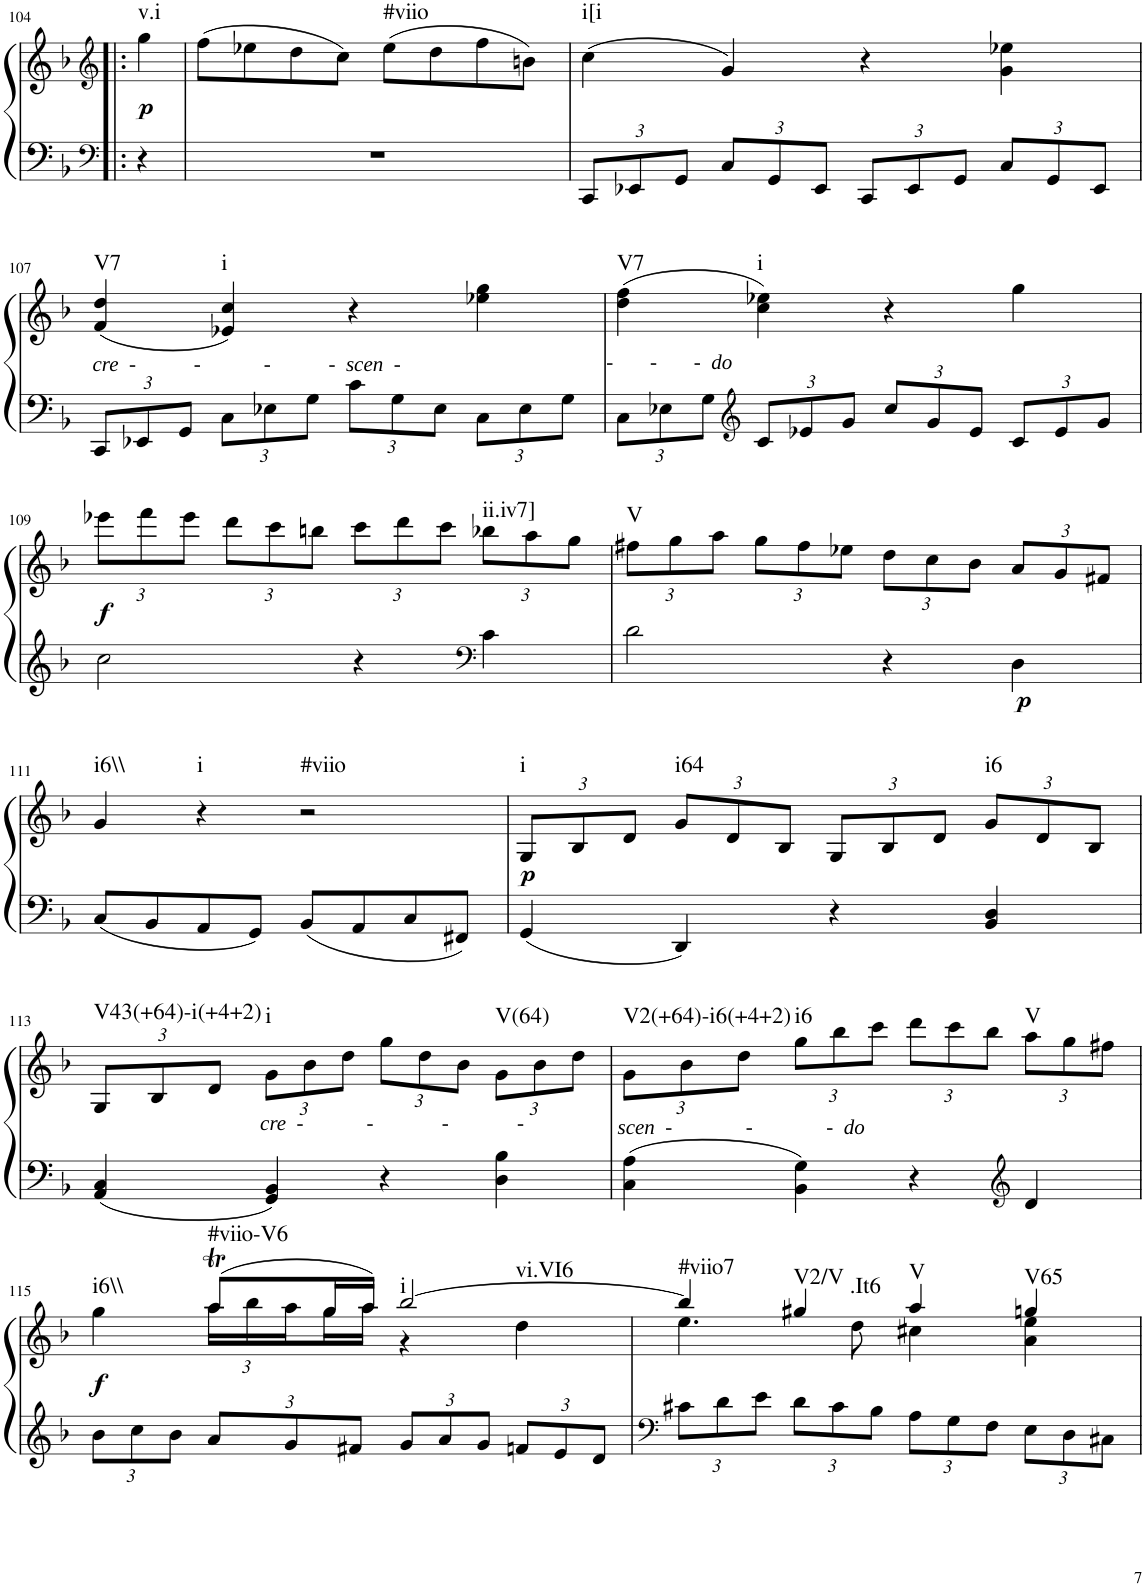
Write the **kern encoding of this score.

**kern	**kern	**dynam	**harte
*part1	*part1	*part1	*part1
*staff2	*staff1	*staff1/2	*
*I"unbenannt2	*	*	*
!!LO:PB:g=z
*clefF4	*clefG2	*	*
*k[b-]	*k[b-]	*	*
*M2/2	*M2/2	*	*
=104!|:	=104!|:	=104!|:	=104!|:
!	!	!LO:DY:b	!LO:H:kt=v.i
4r	4gg\	p	N
=105	=105	=105	=105
1r	(8ff\L	.	.
.	8ee-X\	.	.
.	8dd\	.	.
.	8cc\J)	.	.
!	!	!	!LO:H:kt=#viio
.	(8ee-\L	.	N
.	8dd\	.	.
.	8ff\	.	.
.	8bn\J)	.	.
=106	=106	=106	=106
*Xbrackettup	*	*	*
!	!	!	!LO:H:kt=i[i
12CC/L	(4cc\	.	N
12EE-X/	.	.	.
12GG/J	.	.	.
12C/L	4g/)	.	.
12GG/	.	.	.
12EE-/J	.	.	.
12CC/L	4r	.	.
12EE-/	.	.	.
12GG/J	.	.	.
12C/L	4g\ 4ee-X\	.	.
12GG/	.	.	.
12EE-/J	.	.	.
!!LO:LB:g=z
=107	=107	=107	=107
!	!LO:TX:b:i:t=cre  -           -            -           -  scen  -	!	!LO:H:kt=V7
12CC/L	(4f/ 4dd/	.	N
12EE-X/	.	.	.
12GG/J	.	.	.
!	!	!	!LO:H:kt=i
12C\L	4e-X/ 4cc/)	.	N
12E-X\	.	.	.
12G\J	.	.	.
12c\L	4r	.	.
12G\	.	.	.
12E-\J	.	.	.
12C\L	4ee-X\ 4gg\	.	.
12E-\	.	.	.
12G\J	.	.	.
=108	=108	=108	=108
!	!LO:TX:b:i:t=-       -       -  do	!	!LO:H:kt=V7
12C\L	(4dd\ 4ff\	.	N
12E-X\	.	.	.
12G\J	.	.	.
*clefG2	*	*	*
!	!	!	!LO:H:kt=i
12c/L	4cc\ 4ee-X\)	.	N
12e-X/	.	.	.
12g/J	.	.	.
12cc/L	4r	.	.
12g/	.	.	.
12e-/J	.	.	.
12c/L	4gg\	.	.
12e-/	.	.	.
12g/J	.	.	.
!!LO:LB:g=z
=109	=109	=109	=109
*	*Xbrackettup	*	*
!	!	!LO:DY:b	!
2cc\	12eee-X\L	f	.
.	12fff\	.	.
.	12eee-\J	.	.
.	12ddd\L	.	.
.	12ccc\	.	.
.	12bbn\J	.	.
4r	12ccc\L	.	.
.	12ddd\	.	.
.	12ccc\J	.	.
*clefF4	*	*	*
!	!	!	!LO:H:kt=ii.iv7]
4c\	12bb-X\L	.	N
.	12aa\	.	.
.	12gg\J	.	.
=110	=110	=110	=110
!	!	!	!LO:H:kt=V
2d\	12ff#X\L	.	N
.	12gg\	.	.
.	12aa\J	.	.
.	12gg\L	.	.
.	12ff#\	.	.
.	12ee-X\J	.	.
4r	12dd\L	.	.
.	12cc\	.	.
.	12b-\J	.	.
!	!	!LO:DY:b=2	!
4D\	12a/L	p	.
.	12g/	.	.
.	12f#X/J	.	.
!!LO:LB:g=z
=111	=111	=111	=111
!	!	!	!LO:H:kt=i6\\
8C/L	4g/	.	N
8BB-/	.	.	.
!	!	!	!LO:H:kt=i
8AA/	4r	.	N
8GG/J	.	.	.
!	!	!	!LO:H:kt=#viio
8BB-/L	2r	.	N
8AA/	.	.	.
8C/	.	.	.
8FF#X/J	.	.	.
=112	=112	=112	=112
!	!	!LO:DY:b	!LO:H:kt=i
4GG/	12G/L	p	N
.	12B-/	.	.
.	12d/J	.	.
!	!	!	!LO:H:kt=i64
4DD/	12g/L	.	N
.	12d/	.	.
.	12B-/J	.	.
4r	12G/L	.	.
.	12B-/	.	.
.	12d/J	.	.
!	!	!	!LO:H:kt=i6
4BB-/ 4D/	12g/L	.	N
.	12d/	.	.
.	12B-/J	.	.
!!LO:LB:g=z
=113	=113	=113	=113
!	!	!	!LO:H:kt=V43(+64)-i(+4+2)
4AA/ 4C/	12G/L	.	N
.	12B-/	.	.
.	12d/J	.	.
!	!LO:TX:b:i:t=cre  -            -             -             -	!	!LO:H:kt=i
4GG/ 4BB-/	12g\L	.	N
.	12b-\	.	.
.	12dd\J	.	.
4r	12gg\L	.	.
.	12dd\	.	.
.	12b-\J	.	.
!	!	!	!LO:H:kt=V(64)
4D\ 4B-\	12g\L	.	N
.	12b-\	.	.
.	12dd\J	.	.
=114	=114	=114	=114
!	!LO:TX:b:i:t=scen  -              -              -  do	!	!LO:H:kt=V2(+64)-i6(+4+2)
4C\ 4A\	12g\L	.	N
.	12b-\	.	.
.	12dd\J	.	.
!	!	!	!LO:H:kt=i6
4BB-\ 4G\	12gg\L	.	N
.	12bb-\	.	.
.	12ccc\J	.	.
4r	12ddd\L	.	.
.	12ccc\	.	.
.	12bb-\J	.	.
*clefG2	*	*	*
!	!	!	!LO:H:kt=V
4d/	12aa\L	.	N
.	12gg\	.	.
.	12ff#X\J	.	.
!!LO:LB:g=z
=115	=115	=115	=115
*	*^	*	*
!	!	!	!LO:DY:b	!LO:H:kt=i6\\
12b-\L	4gg\	4ryy	f	N
12cc\	.	.	.	.
12b-\J	.	.	.	.
!	!	!	!	!LO:H:kt=#viio-V6
12a/L	(8aat/L	24aa\LL	.	N
.	.	24bb-\	.	.
12g/	.	24aa\	.	.
.	16gg/L	16gg\	.	.
12f#X/J	.	.	.	.
.	16aa/JJ)	16aa\JJ	.	.
!	!	!	!	!LO:H:n=1:kt=i
!	!	!	!	!LO:H:n=2:kt=vi.VI6
12g/L	[2bb-/	4r	.	N N
12a/	.	.	.	.
12g/J	.	.	.	.
12fn/L	.	4dd\	.	.
12e/	.	.	.	.
12d/J	.	.	.	.
=116	=116	=116	=116	=116
*clefF4	*	*	*	*
!	!	!	!	!LO:H:kt=#viio7
12c#X\L	4bb-/]	4.ee\	.	N
12d\	.	.	.	.
12e\J	.	.	.	.
!	!	!	!	!LO:H:n=1:kt=V2/V
!	!	!	!	!LO:H:n=2:kt=.It6
12d\L	4gg#X/	.	.	N N
12c#\	.	.	.	.
.	.	8dd\	.	.
12B-\J	.	.	.	.
!	!	!	!	!LO:H:kt=V
12A\L	4aa/	4cc#X\	.	N
12G\	.	.	.	.
12F\J	.	.	.	.
!	!	!	!	!LO:H:kt=V65
12E\L	4ggn/	4a\ 4ee\	.	N
12D\	.	.	.	.
12C#X\J	.	.	.	.
*	*v	*v	*	*
=	=	=	=
*-	*-	*-	*-
